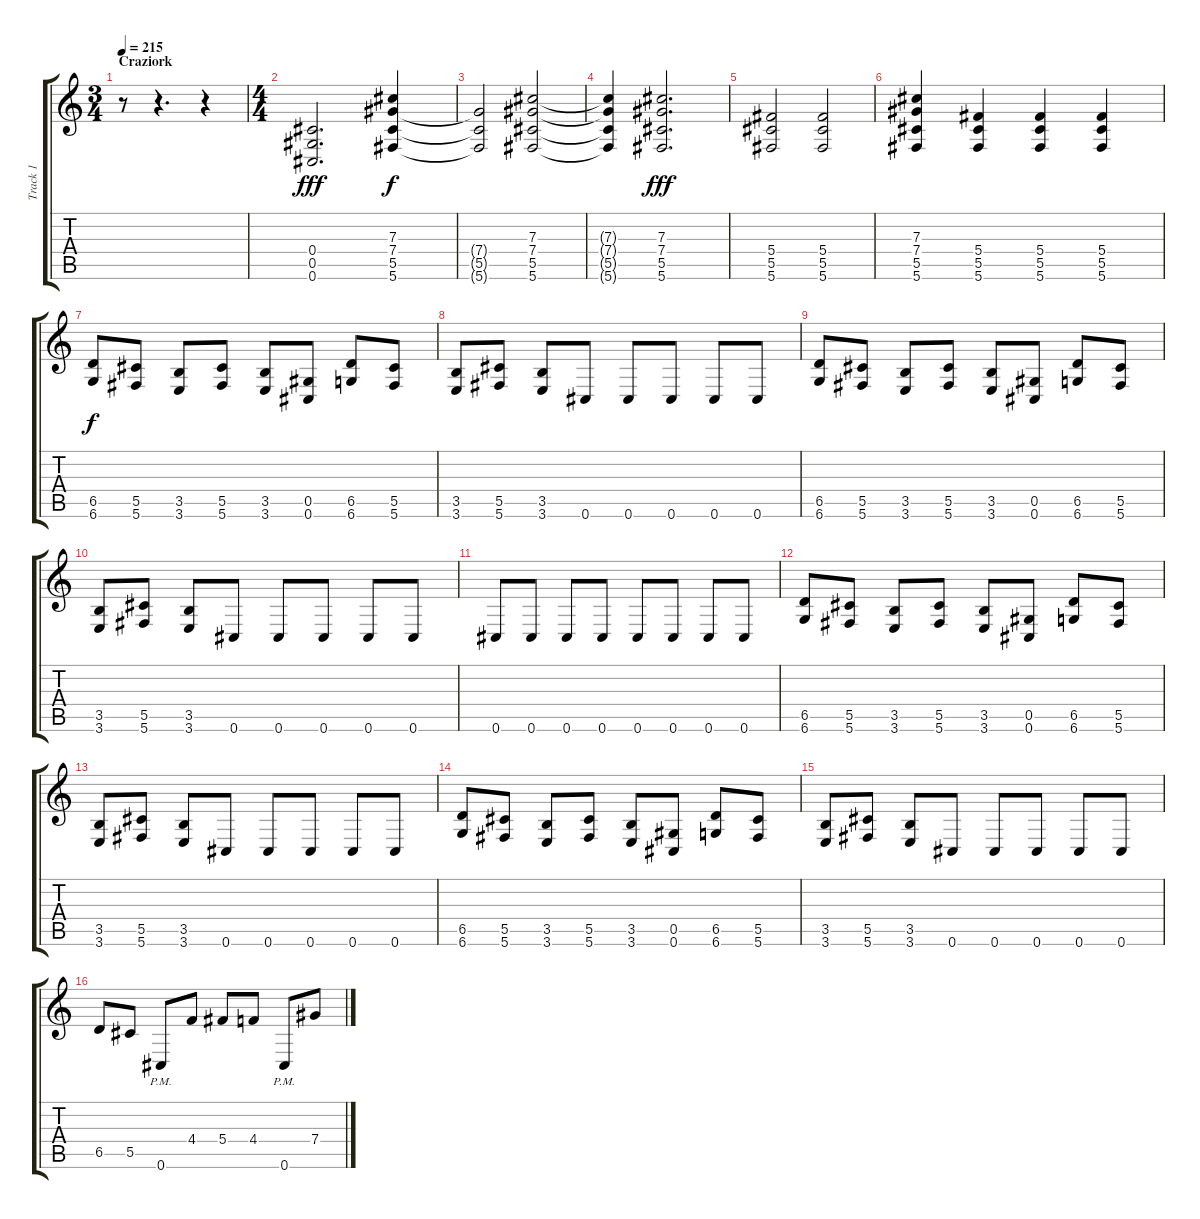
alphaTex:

\track ("Track 1" "Track 1") {instrument distortionguitar}
\staff {score tabs}
\tuning (Eb4 Bb3 Gb3 Db3 Ab2 Db2) {hide}
\ts (3 4)
\section ("" "Craziork")
\tempo 215
\clef g2
\ks c
r.8{dy f} r.4{d} r.4 |
\ts (4 4)
(0.4 0.5 0.6).2{d dy fff} (7.3 7.4 5.5 5.6).4{dy f} |
(7.4{t} 5.5{t} 5.6{t}).2 (7.3 7.4 5.5 5.6).2 |
(7.3{t} 7.4{t} 5.5{t} 5.6{t}).4 (7.3 7.4 5.5 5.6).2{d dy fff} |
(5.4 5.5 5.6).2 (5.4 5.5 5.6).2 |
(7.3 7.4 5.5 5.6).4 (5.4 5.5 5.6).4 (5.4 5.5 5.6).4 (5.4 5.5 5.6).4 |
(6.5 6.6).8{dy f} (5.5 5.6).8 (3.5 3.6).8 (5.5 5.6).8 (3.5 3.6).8 (0.5 0.6).8 (6.5 6.6).8 (5.5 5.6).8 |
(3.5 3.6).8 (5.5 5.6).8 (3.5 3.6).8 0.6.8 0.6.8 0.6.8 0.6.8 0.6.8 |
(6.5 6.6).8 (5.5 5.6).8 (3.5 3.6).8 (5.5 5.6).8 (3.5 3.6).8 (0.5 0.6).8 (6.5 6.6).8 (5.5 5.6).8 |
(3.5 3.6).8 (5.5 5.6).8 (3.5 3.6).8 0.6.8 0.6.8 0.6.8 0.6.8 0.6.8 |
0.6.8 0.6.8 0.6.8 0.6.8 0.6.8 0.6.8 0.6.8 0.6.8 |
(6.5 6.6).8 (5.5 5.6).8 (3.5 3.6).8 (5.5 5.6).8 (3.5 3.6).8 (0.5 0.6).8 (6.5 6.6).8 (5.5 5.6).8 |
(3.5 3.6).8 (5.5 5.6).8 (3.5 3.6).8 0.6.8 0.6.8 0.6.8 0.6.8 0.6.8 |
(6.5 6.6).8 (5.5 5.6).8 (3.5 3.6).8 (5.5 5.6).8 (3.5 3.6).8 (0.5 0.6).8 (6.5 6.6).8 (5.5 5.6).8 |
(3.5 3.6).8 (5.5 5.6).8 (3.5 3.6).8 0.6.8 0.6.8 0.6.8 0.6.8 0.6.8 |
6.5.8 5.5.8 0.6{pm}.8 4.4.8 5.4.8 4.4.8 0.6{pm}.8 7.4.8
